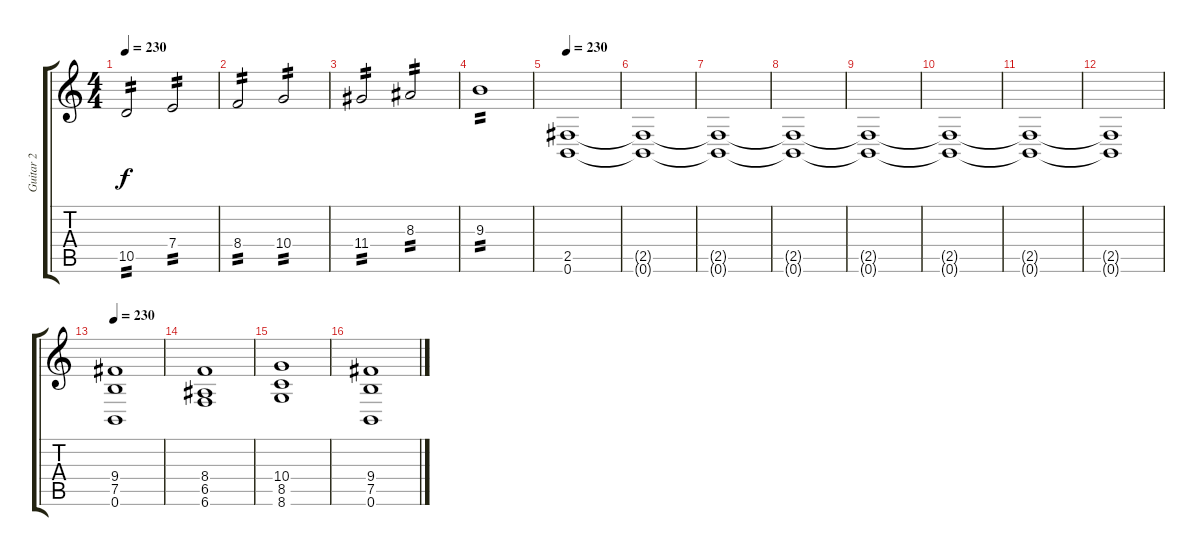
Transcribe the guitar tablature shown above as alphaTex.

\track ("Guitar 2" "Guitar 2") {instrument distortionguitar}
\staff {score tabs}
\tuning (B3 Ab3 D3 A2 E2 B1) {hide}
\ts (4 4)
\tempo 230
\clef g2
\ks c
10.5.2{tp 2 dy f} 7.4.2{tp 2} |
8.4.2{tp 2} 10.4.2{tp 2} |
11.4.2{tp 2} 8.3.2{tp 2} |
9.3.1{tp 2} |
\tempo 230
(2.5 0.6).1 |
(2.5{t} 0.6{t}).1 |
(2.5{t} 0.6{t}).1 |
(2.5{t} 0.6{t}).1 |
(2.5{t} 0.6{t}).1 |
(2.5{t} 0.6{t}).1 |
(2.5{t} 0.6{t}).1 |
(2.5{t} 0.6{t}).1 |
\tempo 230
(9.4 7.5 0.6).1 |
(8.4 6.5 6.6).1 |
(10.4 8.5 8.6).1 |
(9.4 7.5 0.6).1
